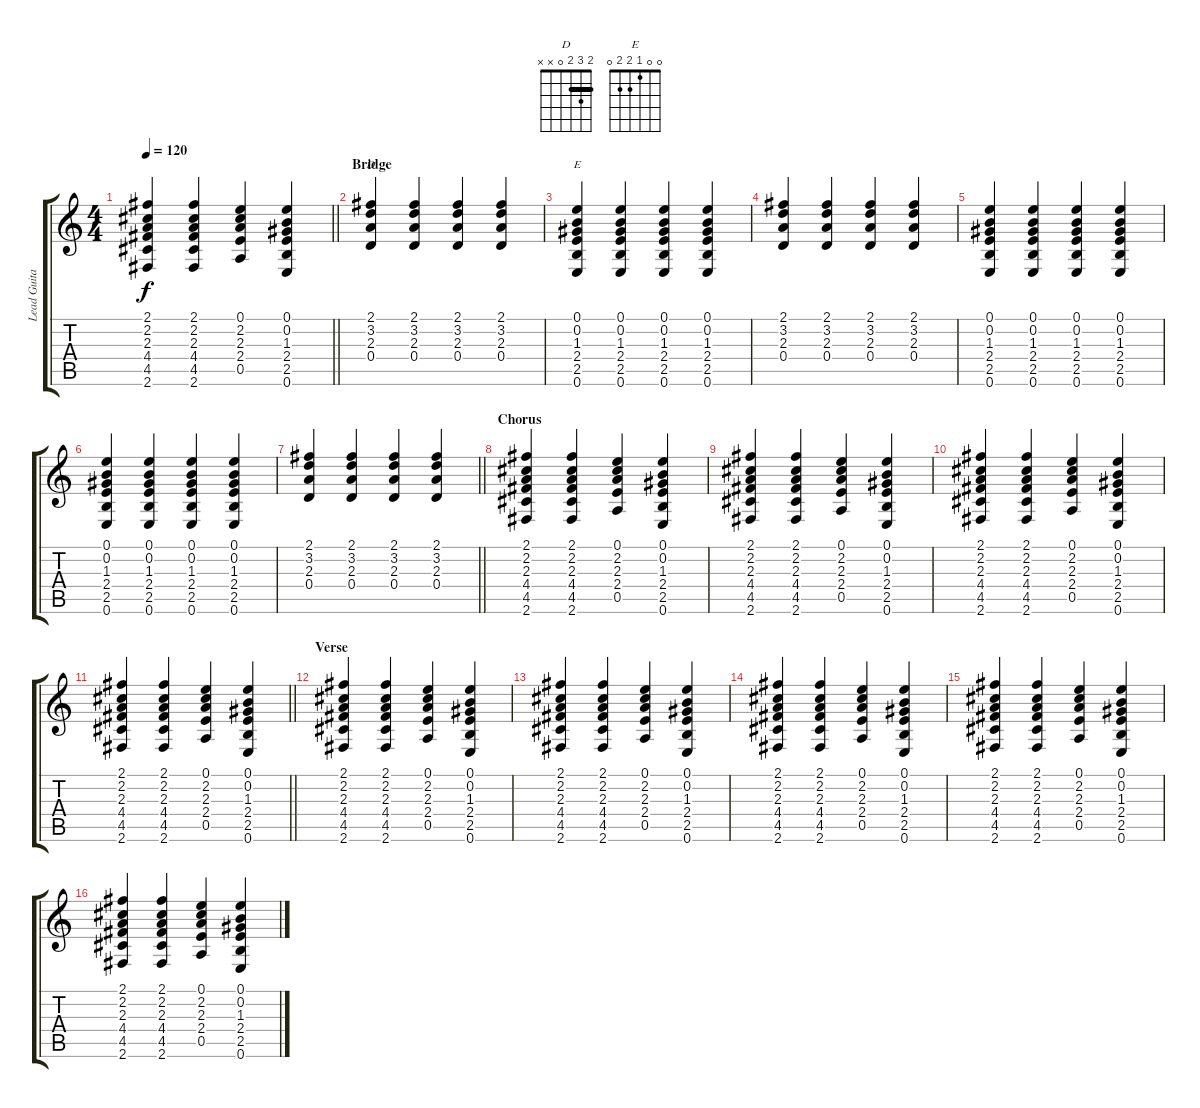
\track ("Lead Guitar" "Lead Guita") {instrument overdrivenguitar}
\staff {score tabs}
\tuning (E4 B3 G3 D3 A2 E2) {hide}
\chord ("D" 2 3 2 0 x x) {barre 2}
\chord ("E" 0 0 1 2 2 0)
\ts (4 4)
\tempo 120
\clef g2
\barLineRight lightlight
\ks c
(2.1 2.2 2.3 4.4 4.5 2.6).4{dy f} (2.1 2.2 2.3 4.4 4.5 2.6).4 (0.1 2.2 2.3 2.4 0.5).4 (0.1 0.2 1.3 2.4 2.5 0.6).4 |
\section ("" "Bridge")
(2.1 3.2 2.3 0.4).4{ch "D"} (2.1 3.2 2.3 0.4).4 (2.1 3.2 2.3 0.4).4 (2.1 3.2 2.3 0.4).4 |
(0.1 0.2 1.3 2.4 2.5 0.6).4{ch "E"} (0.1 0.2 1.3 2.4 2.5 0.6).4 (0.1 0.2 1.3 2.4 2.5 0.6).4 (0.1 0.2 1.3 2.4 2.5 0.6).4 |
(2.1 3.2 2.3 0.4).4 (2.1 3.2 2.3 0.4).4 (2.1 3.2 2.3 0.4).4 (2.1 3.2 2.3 0.4).4 |
(0.1 0.2 1.3 2.4 2.5 0.6).4 (0.1 0.2 1.3 2.4 2.5 0.6).4 (0.1 0.2 1.3 2.4 2.5 0.6).4 (0.1 0.2 1.3 2.4 2.5 0.6).4 |
(0.1 0.2 1.3 2.4 2.5 0.6).4 (0.1 0.2 1.3 2.4 2.5 0.6).4 (0.1 0.2 1.3 2.4 2.5 0.6).4 (0.1 0.2 1.3 2.4 2.5 0.6).4 |
\barLineRight lightlight
(2.1 3.2 2.3 0.4).4 (2.1 3.2 2.3 0.4).4 (2.1 3.2 2.3 0.4).4 (2.1 3.2 2.3 0.4).4 |
\section ("" "Chorus")
(2.1 2.2 2.3 4.4 4.5 2.6).4 (2.1 2.2 2.3 4.4 4.5 2.6).4 (0.1 2.2 2.3 2.4 0.5).4 (0.1 0.2 1.3 2.4 2.5 0.6).4 |
(2.1 2.2 2.3 4.4 4.5 2.6).4 (2.1 2.2 2.3 4.4 4.5 2.6).4 (0.1 2.2 2.3 2.4 0.5).4 (0.1 0.2 1.3 2.4 2.5 0.6).4 |
(2.1 2.2 2.3 4.4 4.5 2.6).4 (2.1 2.2 2.3 4.4 4.5 2.6).4 (0.1 2.2 2.3 2.4 0.5).4 (0.1 0.2 1.3 2.4 2.5 0.6).4 |
\barLineRight lightlight
(2.1 2.2 2.3 4.4 4.5 2.6).4 (2.1 2.2 2.3 4.4 4.5 2.6).4 (0.1 2.2 2.3 2.4 0.5).4 (0.1 0.2 1.3 2.4 2.5 0.6).4 |
\section ("" "Verse")
(2.1 2.2 2.3 4.4 4.5 2.6).4 (2.1 2.2 2.3 4.4 4.5 2.6).4 (0.1 2.2 2.3 2.4 0.5).4 (0.1 0.2 1.3 2.4 2.5 0.6).4 |
(2.1 2.2 2.3 4.4 4.5 2.6).4 (2.1 2.2 2.3 4.4 4.5 2.6).4 (0.1 2.2 2.3 2.4 0.5).4 (0.1 0.2 1.3 2.4 2.5 0.6).4 |
(2.1 2.2 2.3 4.4 4.5 2.6).4 (2.1 2.2 2.3 4.4 4.5 2.6).4 (0.1 2.2 2.3 2.4 0.5).4 (0.1 0.2 1.3 2.4 2.5 0.6).4 |
(2.1 2.2 2.3 4.4 4.5 2.6).4 (2.1 2.2 2.3 4.4 4.5 2.6).4 (0.1 2.2 2.3 2.4 0.5).4 (0.1 0.2 1.3 2.4 2.5 0.6).4 |
(2.1 2.2 2.3 4.4 4.5 2.6).4 (2.1 2.2 2.3 4.4 4.5 2.6).4 (0.1 2.2 2.3 2.4 0.5).4 (0.1 0.2 1.3 2.4 2.5 0.6).4
